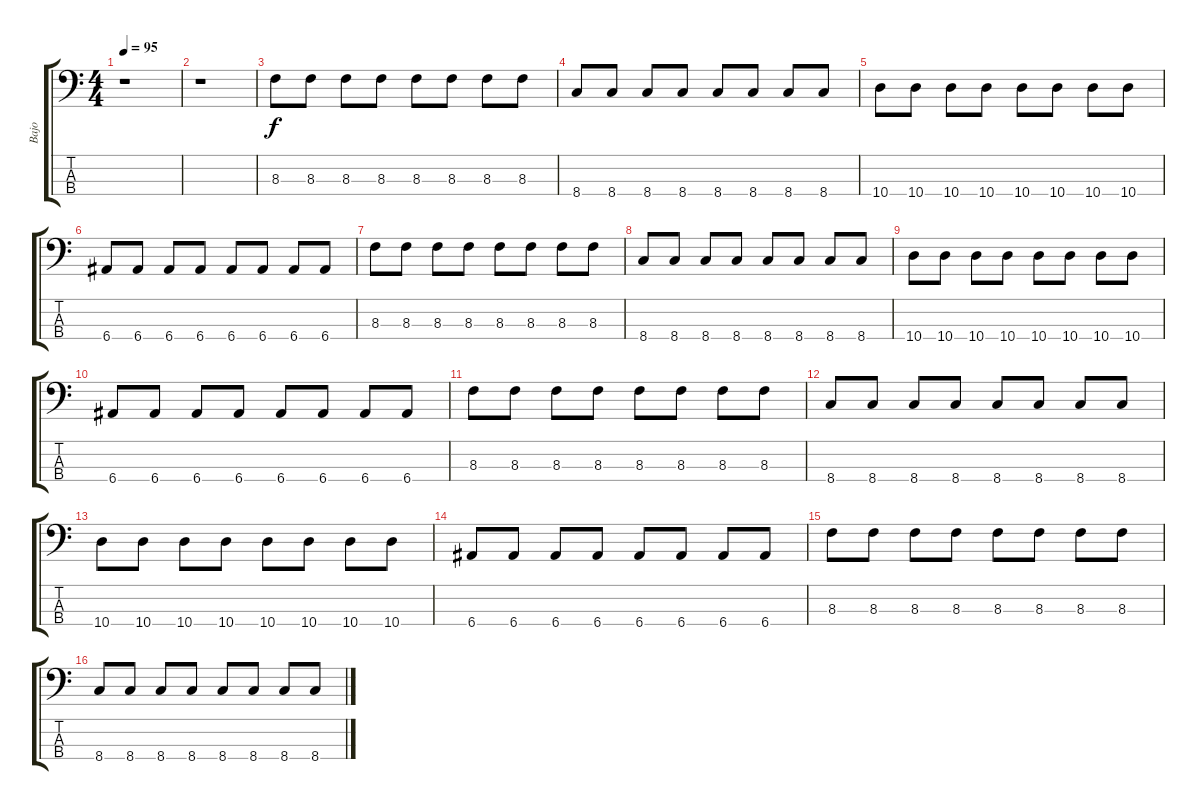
\track ("Bajo" "Bajo") {instrument electricbasspick}
\staff {score tabs}
\tuning (G2 D2 A1 E1) {hide}
\ts (4 4)
\tempo 95
\clef f4
\ks c
r.1{dy f instrument electricbasspick} |
r.1 |
8.3.8 8.3.8 8.3.8 8.3.8 8.3.8 8.3.8 8.3.8 8.3.8 |
8.4.8 8.4.8 8.4.8 8.4.8 8.4.8 8.4.8 8.4.8 8.4.8 |
10.4.8 10.4.8 10.4.8 10.4.8 10.4.8 10.4.8 10.4.8 10.4.8 |
6.4.8 6.4.8 6.4.8 6.4.8 6.4.8 6.4.8 6.4.8 6.4.8 |
8.3.8 8.3.8 8.3.8 8.3.8 8.3.8 8.3.8 8.3.8 8.3.8 |
8.4.8 8.4.8 8.4.8 8.4.8 8.4.8 8.4.8 8.4.8 8.4.8 |
10.4.8 10.4.8 10.4.8 10.4.8 10.4.8 10.4.8 10.4.8 10.4.8 |
6.4.8 6.4.8 6.4.8 6.4.8 6.4.8 6.4.8 6.4.8 6.4.8 |
8.3.8 8.3.8 8.3.8 8.3.8 8.3.8 8.3.8 8.3.8 8.3.8 |
8.4.8 8.4.8 8.4.8 8.4.8 8.4.8 8.4.8 8.4.8 8.4.8 |
10.4.8 10.4.8 10.4.8 10.4.8 10.4.8 10.4.8 10.4.8 10.4.8 |
6.4.8 6.4.8 6.4.8 6.4.8 6.4.8 6.4.8 6.4.8 6.4.8 |
8.3.8 8.3.8 8.3.8 8.3.8 8.3.8 8.3.8 8.3.8 8.3.8 |
8.4.8 8.4.8 8.4.8 8.4.8 8.4.8 8.4.8 8.4.8 8.4.8
